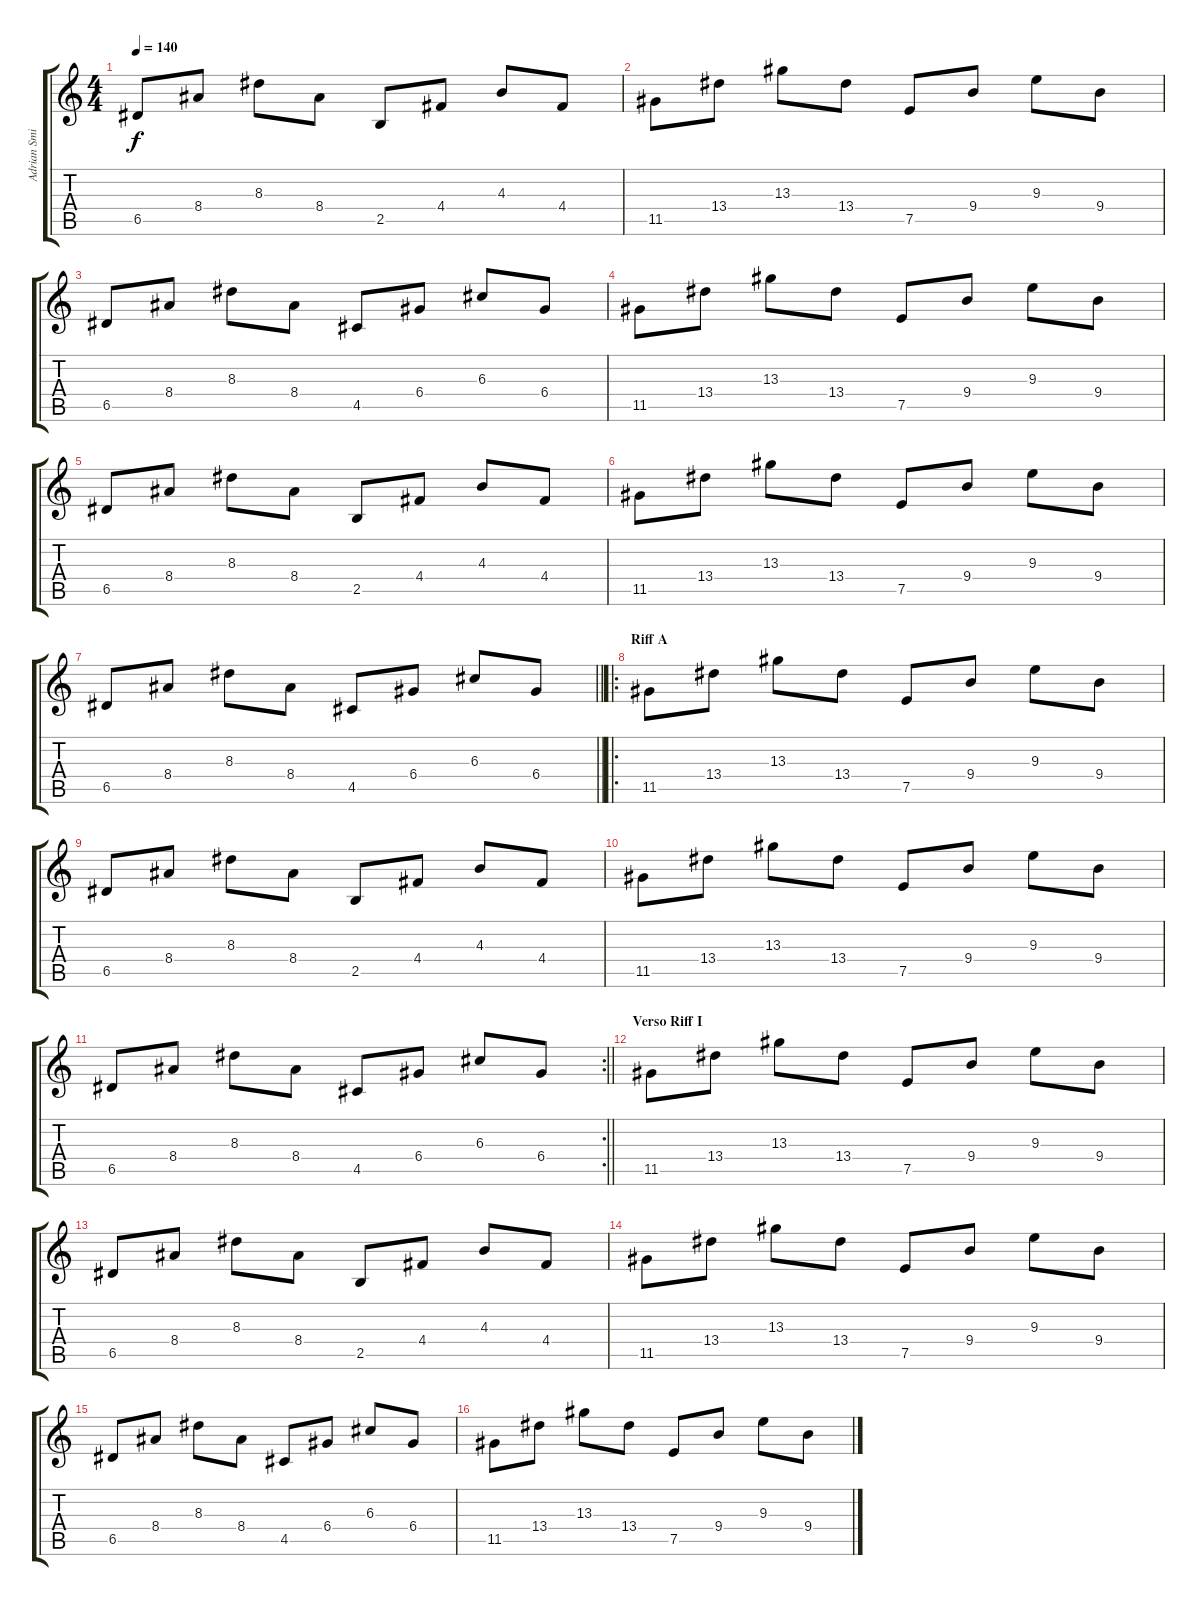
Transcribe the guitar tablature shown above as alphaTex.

\track ("Adrian Smith" "Adrian Smi") {instrument distortionguitar}
\staff {score tabs}
\tuning (E4 B3 G3 D3 A2 E2) {hide}
\ts (4 4)
\tempo 140
\clef g2
\ks c
6.5.8{dy f} 8.4.8 8.3.8 8.4.8 2.5.8 4.4.8 4.3.8 4.4.8 |
11.5.8 13.4.8 13.3.8 13.4.8 7.5.8 9.4.8 9.3.8 9.4.8 |
6.5.8 8.4.8 8.3.8 8.4.8 4.5.8 6.4.8 6.3.8 6.4.8 |
11.5.8 13.4.8 13.3.8 13.4.8 7.5.8 9.4.8 9.3.8 9.4.8 |
6.5.8 8.4.8 8.3.8 8.4.8 2.5.8 4.4.8 4.3.8 4.4.8 |
11.5.8 13.4.8 13.3.8 13.4.8 7.5.8 9.4.8 9.3.8 9.4.8 |
\barLineRight lightlight
6.5.8 8.4.8 8.3.8 8.4.8 4.5.8 6.4.8 6.3.8 6.4.8 |
\ro
\section ("" "Riff A")
11.5.8 13.4.8 13.3.8 13.4.8 7.5.8 9.4.8 9.3.8 9.4.8 |
6.5.8 8.4.8 8.3.8 8.4.8 2.5.8 4.4.8 4.3.8 4.4.8 |
11.5.8 13.4.8 13.3.8 13.4.8 7.5.8 9.4.8 9.3.8 9.4.8 |
\rc 2
\barLineRight lightlight
6.5.8 8.4.8 8.3.8 8.4.8 4.5.8 6.4.8 6.3.8 6.4.8 |
\section ("" "Verso Riff I")
11.5.8 13.4.8 13.3.8 13.4.8 7.5.8 9.4.8 9.3.8 9.4.8 |
6.5.8 8.4.8 8.3.8 8.4.8 2.5.8 4.4.8 4.3.8 4.4.8 |
11.5.8 13.4.8 13.3.8 13.4.8 7.5.8 9.4.8 9.3.8 9.4.8 |
6.5.8 8.4.8 8.3.8 8.4.8 4.5.8 6.4.8 6.3.8 6.4.8 |
11.5.8 13.4.8 13.3.8 13.4.8 7.5.8 9.4.8 9.3.8 9.4.8
